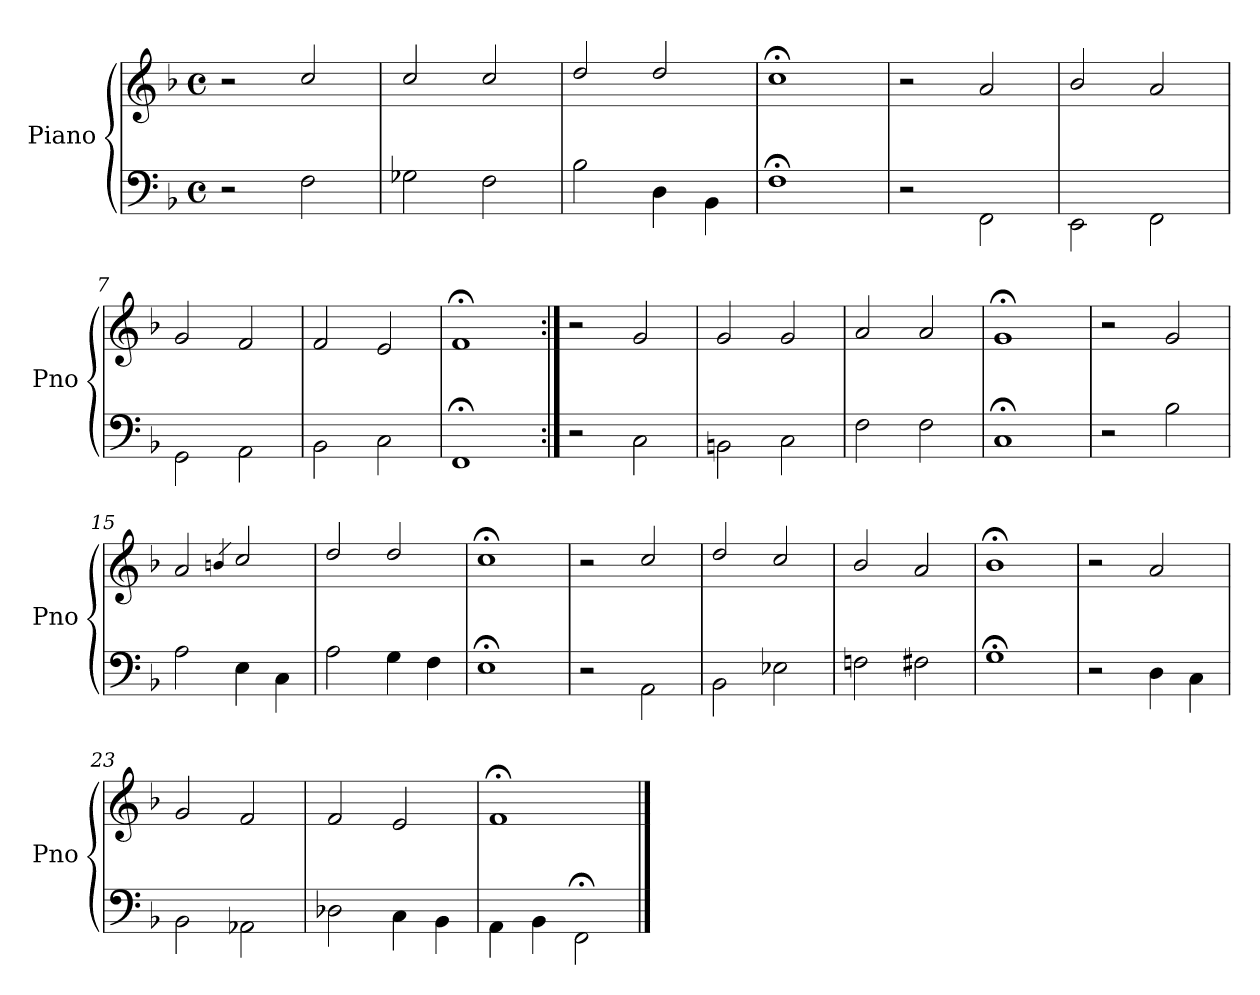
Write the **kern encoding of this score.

**kern	**kern
*part1	*part1
*staff2	*staff1
*I"Piano	*
*I'Pno	*
*clefF4	*clefG2
*k[b-]	*k[b-]
*F:	*F:
*M4/4	*M4/4
*met(c)	*met(c)
=1	=1
2r	2r
2F\	2cc/
=2	=2
2G-X\	2cc/
2F\	2cc/
=3	=3
2B-\	2dd/
4D\	2dd/
4BB-\	.
=4	=4
1F;\	1cc;</
=5	=5
2r	2r
2FF\	2a/
=6	=6
2EE\	2b-/
2FF\	2a/
=7	=7
2GG\	2g/
2AA\	2f/
=8	=8
2BB-\	2f/
2C\	2e/
=9	=9
1FF;\	1f;</
!!LO:LB:g=z
=10:|!	=10:|!
2r	2r
2C\	2g/
=11	=11
2BBn\	2g/
2C\	2g/
=12	=12
2F\	2a/
2F\	2a/
=13	=13
1C;\	1g;</
=14	=14
2r	2r
2B-\	2g/
=15	=15
2A\	2a/
.	4qbn/
4E\	2cc/
4C\	.
=16	=16
2A\	2dd/
4G\	2dd/
4F\	.
=17	=17
1E;\	1cc;</
!!LO:PB:g=z
=18	=18
2r	2r
2AA\	2cc/
=19	=19
2BB-\	2dd/
2E-X\	2cc/
=20	=20
2Fnj\	2b-/
2F#X\	2a/
=21	=21
1G;\	1b-;</
=22	=22
2r	2r
4D\	2a/
4C\	.
=23	=23
2BB-\	2g/
2AA-X\	2f/
=24	=24
2D-X\	2f/
4C\	2e/
4BB-\	.
=25	=25
4AA\	1f;</
4BB-\	.
2FF;\	.
==	==
*-	*-
